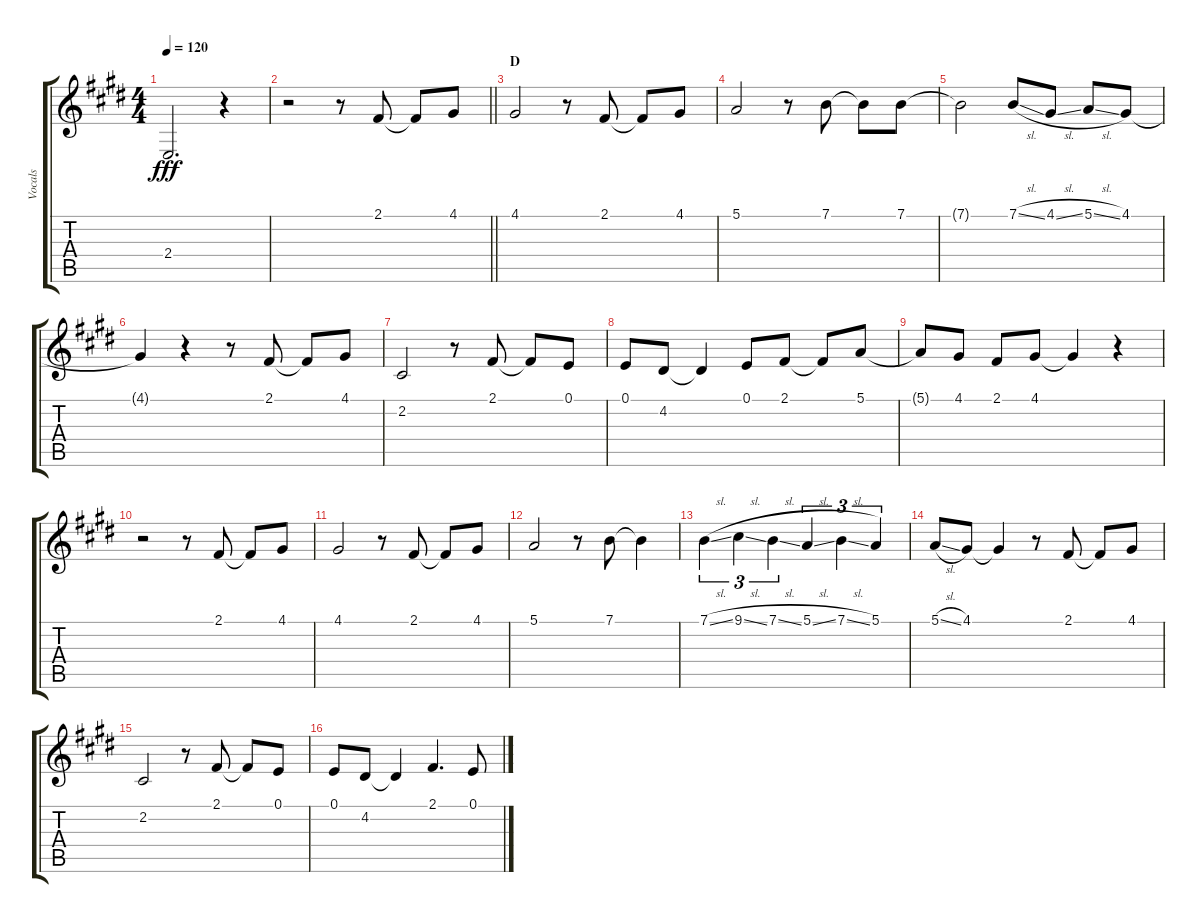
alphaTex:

\track ("Vocals" "Vocals") {instrument voiceoohs}
\staff {score tabs}
\tuning (E4 B3 G3 D3 A2 E2) {hide}
\ts (4 4)
\tempo 120
\clef g2
\ks e
2.4{t}.2{d dy fff} r.4 |
\barLineRight lightlight
r.2 r.8 2.1.8 2.1{t}.8 4.1.8 |
\section ("" "D")
4.1.2 r.8 2.1.8 2.1{t}.8 4.1.8 |
5.1.2 r.8 7.1.8 7.1{t}.8 7.1.8 |
7.1{t}.2 7.1{sl}.8 4.1{sl}.8 5.1{sl}.8 4.1.8 |
4.1{t}.4 r.4 r.8 2.1.8 2.1{t}.8 4.1.8 |
2.2.2 r.8 2.1.8 2.1{t}.8 0.1.8 |
0.1.8 4.2.8 4.2{t}.4 0.1.8 2.1.8 2.1{t}.8 5.1.8 |
5.1{t}.8 4.1.8 2.1.8 4.1.8 4.1{t}.4 r.4 |
r.2 r.8 2.1.8 2.1{t}.8 4.1.8 |
4.1.2 r.8 2.1.8 2.1{t}.8 4.1.8 |
5.1.2 r.8 7.1.8 7.1{t}.4 |
7.1{sl}.4{tu (3 2)} 9.1{sl}.4{tu (3 2)} 7.1{sl}.4{tu (3 2)} 5.1{sl}.4{tu (3 2)} 7.1{sl}.4{tu (3 2)} 5.1.4{tu (3 2)} |
5.1{sl}.8 4.1.8 4.1{t}.4 r.8 2.1.8 2.1{t}.8 4.1.8 |
2.2.2 r.8 2.1.8 2.1{t}.8 0.1.8 |
0.1.8 4.2.8 4.2{t}.4 2.1.4{d} 0.1.8
